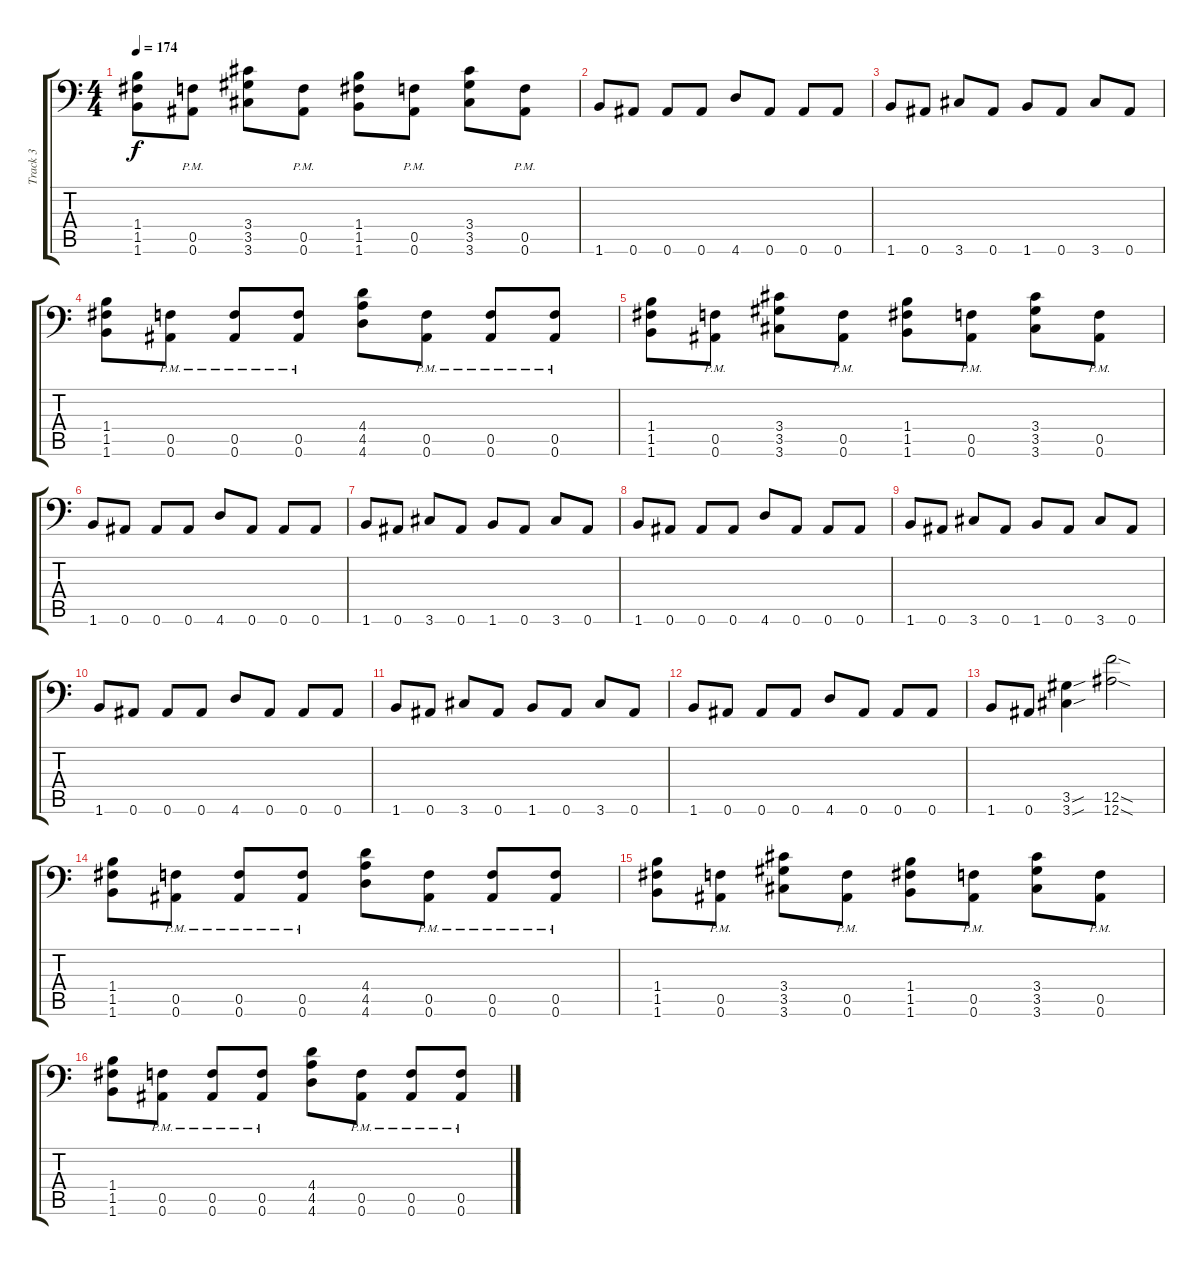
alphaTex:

\track ("Track 3" "Track 3") {instrument overdrivenguitar}
\staff {score tabs}
\tuning (C4 G3 Eb3 Bb2 F2 Bb1) {hide}
\ts (4 4)
\tempo 174
\clef f4
\ks c
(1.4 1.5 1.6).8{dy f} (0.5{pm} 0.6{pm}).8 (3.4 3.5 3.6).8 (0.5{pm} 0.6{pm}).8 (1.4 1.5 1.6).8 (0.5{pm} 0.6{pm}).8 (3.4 3.5 3.6).8 (0.5{pm} 0.6{pm}).8 |
1.6.8 0.6.8 0.6.8 0.6.8 4.6.8 0.6.8 0.6.8 0.6.8 |
1.6.8 0.6.8 3.6.8 0.6.8 1.6.8 0.6.8 3.6.8 0.6.8 |
(1.4 1.5 1.6).8 (0.5{pm} 0.6{pm}).8 (0.5{pm} 0.6{pm}).8 (0.5{pm} 0.6{pm}).8 (4.4 4.5 4.6).8 (0.5{pm} 0.6{pm}).8 (0.5{pm} 0.6{pm}).8 (0.5{pm} 0.6{pm}).8 |
(1.4 1.5 1.6).8 (0.5{pm} 0.6{pm}).8 (3.4 3.5 3.6).8 (0.5{pm} 0.6{pm}).8 (1.4 1.5 1.6).8 (0.5{pm} 0.6{pm}).8 (3.4 3.5 3.6).8 (0.5{pm} 0.6{pm}).8 |
1.6.8 0.6.8 0.6.8 0.6.8 4.6.8 0.6.8 0.6.8 0.6.8 |
1.6.8 0.6.8 3.6.8 0.6.8 1.6.8 0.6.8 3.6.8 0.6.8 |
1.6.8 0.6.8 0.6.8 0.6.8 4.6.8 0.6.8 0.6.8 0.6.8 |
1.6.8 0.6.8 3.6.8 0.6.8 1.6.8 0.6.8 3.6.8 0.6.8 |
1.6.8 0.6.8 0.6.8 0.6.8 4.6.8 0.6.8 0.6.8 0.6.8 |
1.6.8 0.6.8 3.6.8 0.6.8 1.6.8 0.6.8 3.6.8 0.6.8 |
1.6.8 0.6.8 0.6.8 0.6.8 4.6.8 0.6.8 0.6.8 0.6.8 |
1.6.8 0.6.8 (3.5{sou} 3.6{sou}).4 (12.5{sod} 12.6{sod}).2 |
(1.4 1.5 1.6).8 (0.5{pm} 0.6{pm}).8 (0.5{pm} 0.6{pm}).8 (0.5{pm} 0.6{pm}).8 (4.4 4.5 4.6).8 (0.5{pm} 0.6{pm}).8 (0.5{pm} 0.6{pm}).8 (0.5{pm} 0.6{pm}).8 |
(1.4 1.5 1.6).8 (0.5{pm} 0.6{pm}).8 (3.4 3.5 3.6).8 (0.5{pm} 0.6{pm}).8 (1.4 1.5 1.6).8 (0.5{pm} 0.6{pm}).8 (3.4 3.5 3.6).8 (0.5{pm} 0.6{pm}).8 |
(1.4 1.5 1.6).8 (0.5{pm} 0.6{pm}).8 (0.5{pm} 0.6{pm}).8 (0.5{pm} 0.6{pm}).8 (4.4 4.5 4.6).8 (0.5{pm} 0.6{pm}).8 (0.5{pm} 0.6{pm}).8 (0.5{pm} 0.6{pm}).8
